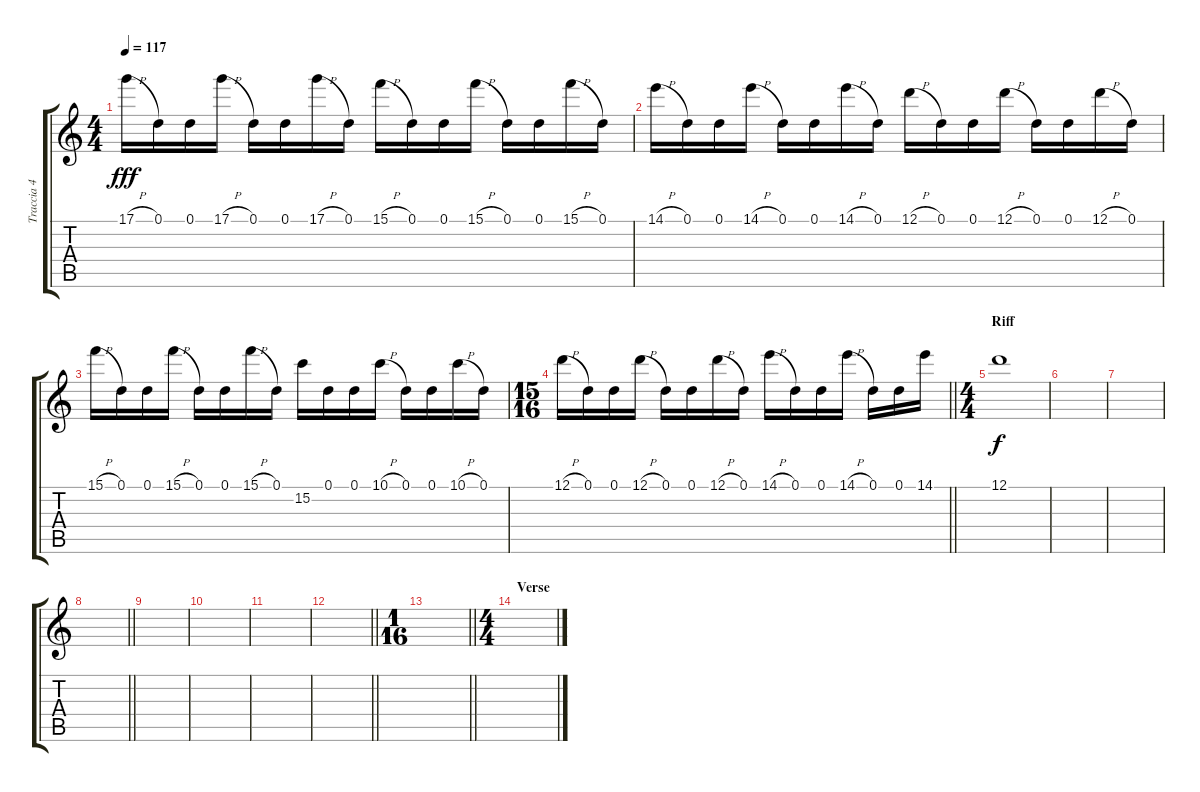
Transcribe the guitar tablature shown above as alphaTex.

\track ("Traccia 4" "Traccia 4") {instrument distortionguitar}
\staff {score tabs}
\tuning (D4 A3 F3 C3 G2 D2) {hide}
\ts (4 4)
\tempo 117
\clef g2
\ks c
17.1{h}.16{dy fff} 0.1.16 0.1.16 17.1{h}.16 0.1.16 0.1.16 17.1{h}.16 0.1.16 15.1{h}.16 0.1.16 0.1.16 15.1{h}.16 0.1.16 0.1.16 15.1{h}.16 0.1.16 |
14.1{h}.16 0.1.16 0.1.16 14.1{h}.16 0.1.16 0.1.16 14.1{h}.16 0.1.16 12.1{h}.16 0.1.16 0.1.16 12.1{h}.16 0.1.16 0.1.16 12.1{h}.16 0.1.16 |
15.1{h}.16 0.1.16 0.1.16 15.1{h}.16 0.1.16 0.1.16 15.1{h}.16 0.1.16 15.2.16 0.1.16 0.1.16 10.1{h}.16 0.1.16 0.1.16 10.1{h}.16 0.1.16 |
\ts (15 16)
\barLineRight lightlight
12.1{h}.16 0.1.16 0.1.16 12.1{h}.16 0.1.16 0.1.16 12.1{h}.16 0.1.16 14.1{h}.16 0.1.16 0.1.16 14.1{h}.16 0.1.16 0.1.16 14.1.16 |
\ts (4 4)
\section ("" "Riff")
12.1.1{dy f} |
|
|
\barLineRight lightlight
|
|
|
|
\barLineRight lightlight
|
\ts (1 16)
\barLineRight lightlight
|
\ts (4 4)
\section ("" "Verse")
